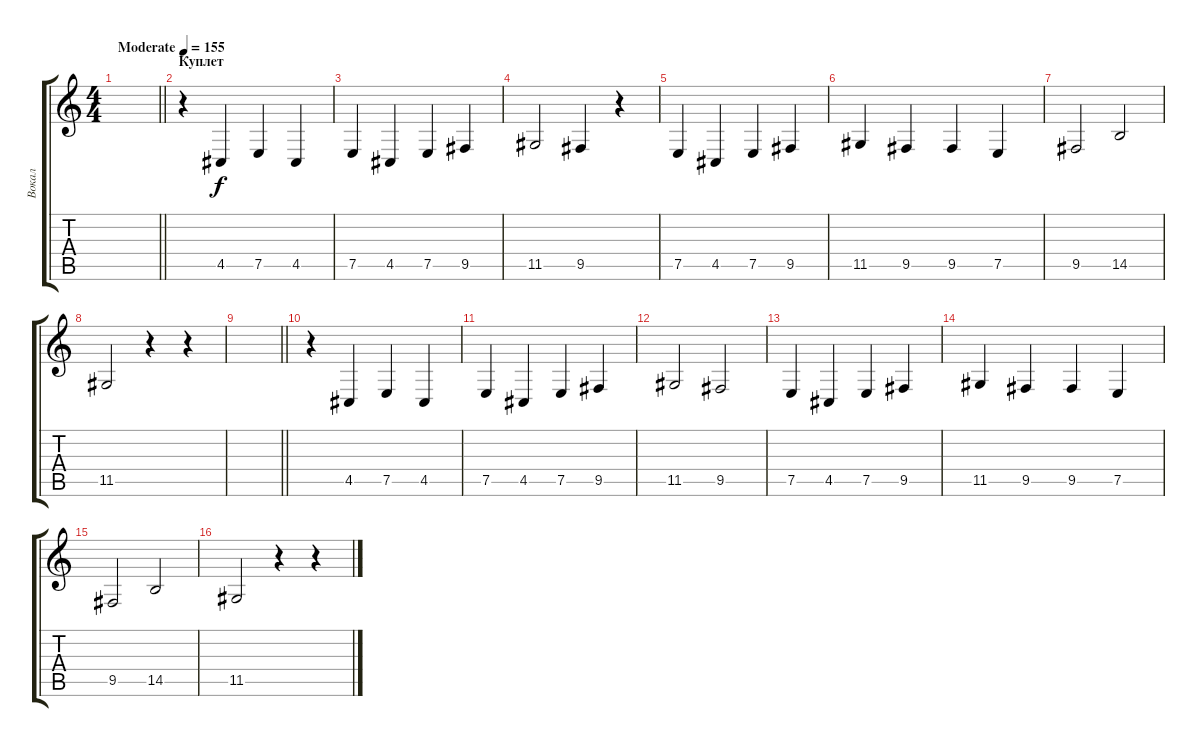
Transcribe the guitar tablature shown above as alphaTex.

\track ("Вокал" "Вокал") {instrument flute}
\staff {score tabs}
\tuning (E4 B3 G3 D3 A2 E2) {hide}
\ts (4 4)
\tempo (155 "Moderate")
\clef g2
\barLineRight lightlight
\ks c
|
\section ("" "Куплет")
r.4 4.5.4 7.5.4 4.5.4 |
7.5.4 4.5.4 7.5.4 9.5.4 |
11.5.2 9.5.4 r.4 |
7.5.4 4.5.4 7.5.4 9.5.4 |
11.5.4 9.5.4 9.5.4 7.5.4 |
9.5.2 14.5.2 |
11.5.2 r.4 r.4 |
\barLineRight lightlight
|
\section ("" " ")
r.4 4.5.4 7.5.4 4.5.4 |
7.5.4 4.5.4 7.5.4 9.5.4 |
11.5.2 9.5.2 |
7.5.4 4.5.4 7.5.4 9.5.4 |
11.5.4 9.5.4 9.5.4 7.5.4 |
9.5.2 14.5.2 |
11.5.2 r.4 r.4
